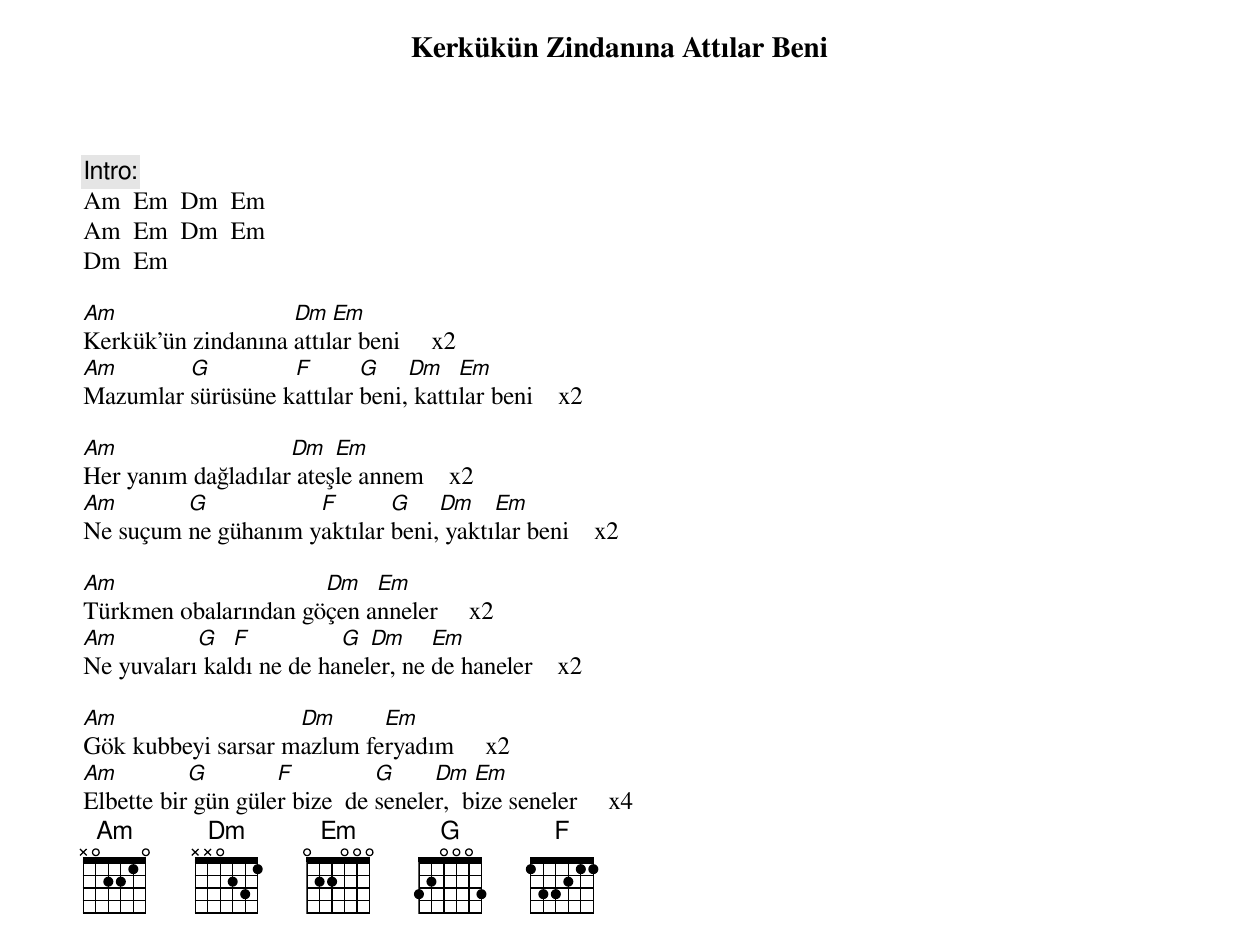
{title: Kerkükün Zindanına Attılar Beni}
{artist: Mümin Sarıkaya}

Intro:
Am  Em  Dm  Em
Am  Em  Dm  Em
Dm  Em

Am                  Dm   Em
Kerkük'ün zindanına attılar beni     x2
Am       G         F       G    Dm    Em
Mazumlar sürüsüne kattılar beni, kattılar beni    x2

Am                  Dm   Em
Her yanım dağladılar ateşle annem    x2
Am       G           F       G    Dm    Em
Ne suçum ne gühanım yaktılar beni, yaktılar beni    x2

Am                    Dm   Em
Türkmen obalarından göçen anneler     x2
Am         G   F          G  Dm     Em
Ne yuvaları kaldı ne de haneler, ne de haneler    x2

Am                  Dm      Em
Gök kubbeyi sarsar mazlum feryadım     x2
Am         G        F          G     Dm   Em
Elbette bir gün güler bize  de seneler,  bize seneler     x4
